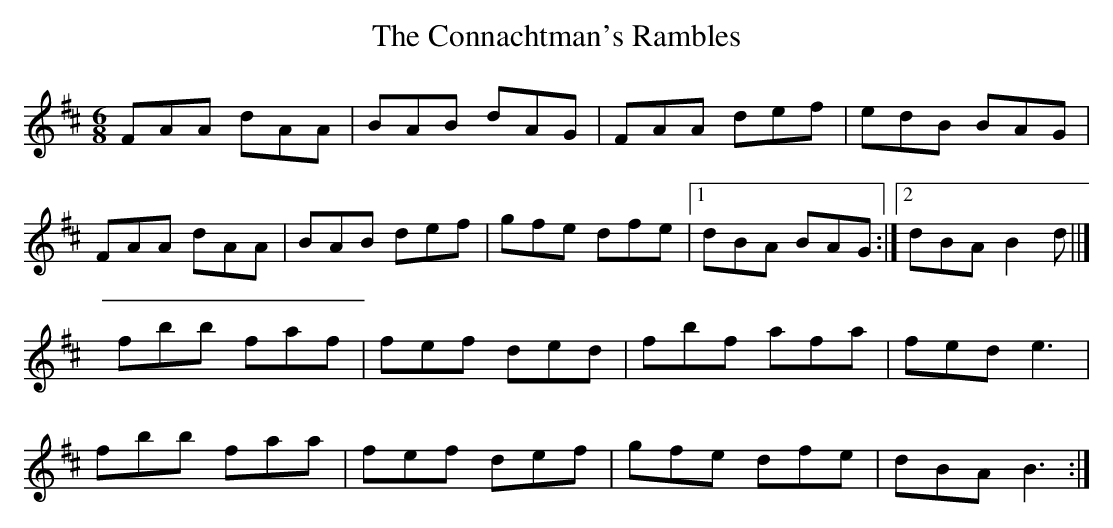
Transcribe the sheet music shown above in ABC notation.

X:1
T:The Connachtman's Rambles
M:6/8
L:1/8
K:AMix
FAA dAA|BAB dAG|FAA def|edB BAG|
FAA dAA|BAB def|gfe dfe|1 dBA BAG :|2dBA B2 d||]
fbb faf|fef ded|fbf afa|fed e3|
fbb faa|fef def|gfe dfe|dBA B3 :|
